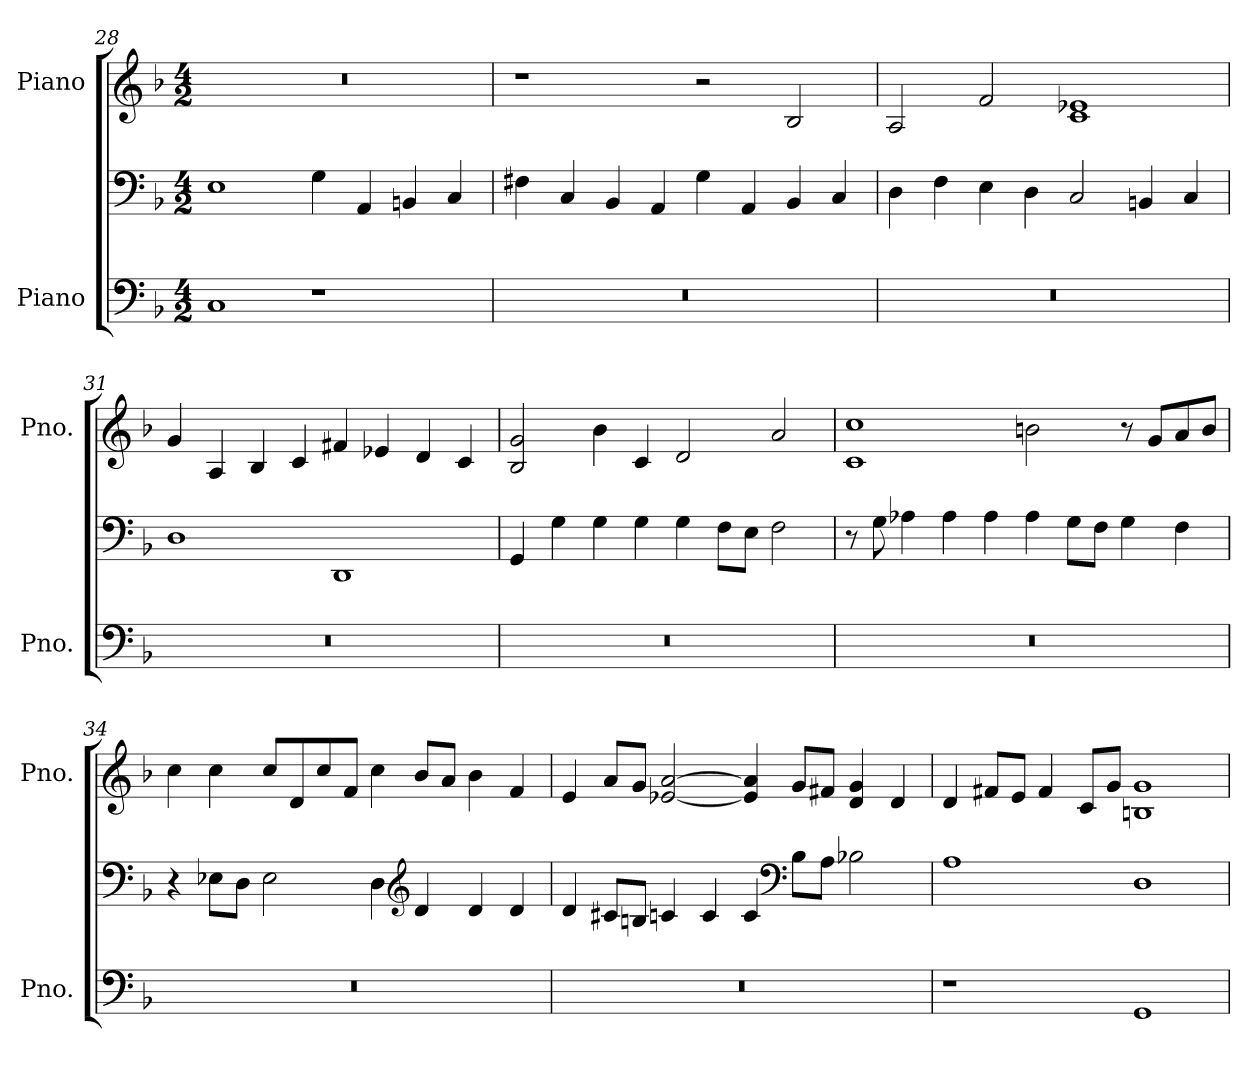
**kern	**kern	**kern
*part2	*part2	*part1
*staff3	*staff2	*staff1
*I"Piano	*	*I"Piano
*I'Pno.	*	*I'Pno.
*clefF4	*clefF4	*clefG2
*k[b-]	*k[b-]	*k[b-]
*M4/2	*M4/2	*M4/2
=28	=28	=28
1C	1E	0r
1r	4G\	.
.	4AA/	.
.	4BBn/	.
.	4C/	.
=29	=29	=29
0r	4F#X\	1r
.	4C/	.
.	4BB-/	.
.	4AA/	.
.	4G\	2r
.	4AA/	.
.	4BB-/	2B-/
.	4C/	.
=30	=30	=30
0r	4D\	2A/
.	4F\	.
.	4E\	2f/
.	4D\	.
.	2C/	1c 1e-X
.	4BBn/	.
.	4C/	.
!!LO:LB:g=z
=31	=31	=31
0r	1D	4g/
.	.	4A/
.	.	4B-/
.	.	4c/
.	1DD	4f#X/
.	.	4e-X/
.	.	4d/
.	.	4c/
=32	=32	=32
0r	4GG/	2B-/ 2g/
.	4G\	.
.	4G\	4b-\
.	4G\	4c/
.	4G\	2d/
.	8F\L	.
.	8E\J	.
.	2F\	2a/
=33	=33	=33
0r	8r	1c 1cc
.	8G\	.
.	4A-X\	.
.	4A-\	.
.	4A-\	.
.	4A-\	2bn\
.	8G\L	.
.	8F\J	.
.	4G\	8r
.	.	8g/L
.	4F\	8a/
.	.	8b/J
!!LO:PB:g=z
=34	=34	=34
0r	4r	4cc\
.	8E-X\L	4cc\
.	8D\J	.
.	2E-\	8cc/L
.	.	8d/
.	.	8cc/
.	.	8f/J
.	4D\	4cc\
*	*clefG2	*
.	4d/	8b-/L
.	.	8a/J
.	4d/	4b-\
.	4d/	4f/
=35	=35	=35
0r	4d/	4e/
.	8c#X/L	8a/L
.	8Bn/J	8g/J
.	4cn/	[2e-X/ [2a/
.	4c/	.
.	4c/	4e-/] 4a/]
*	*clefF4	*
.	8B\L	8g/L
.	8A\J	8f#X/J
.	2B-X\	4d/ 4g/
.	.	4d/
=36	=36	=36
1r	1A	4d/
.	.	8f#X/L
.	.	8e/J
.	.	4f#/
.	.	8c/L
.	.	8g/J
1GG	1D	1Bn 1g
=	=	=
*-	*-	*-
